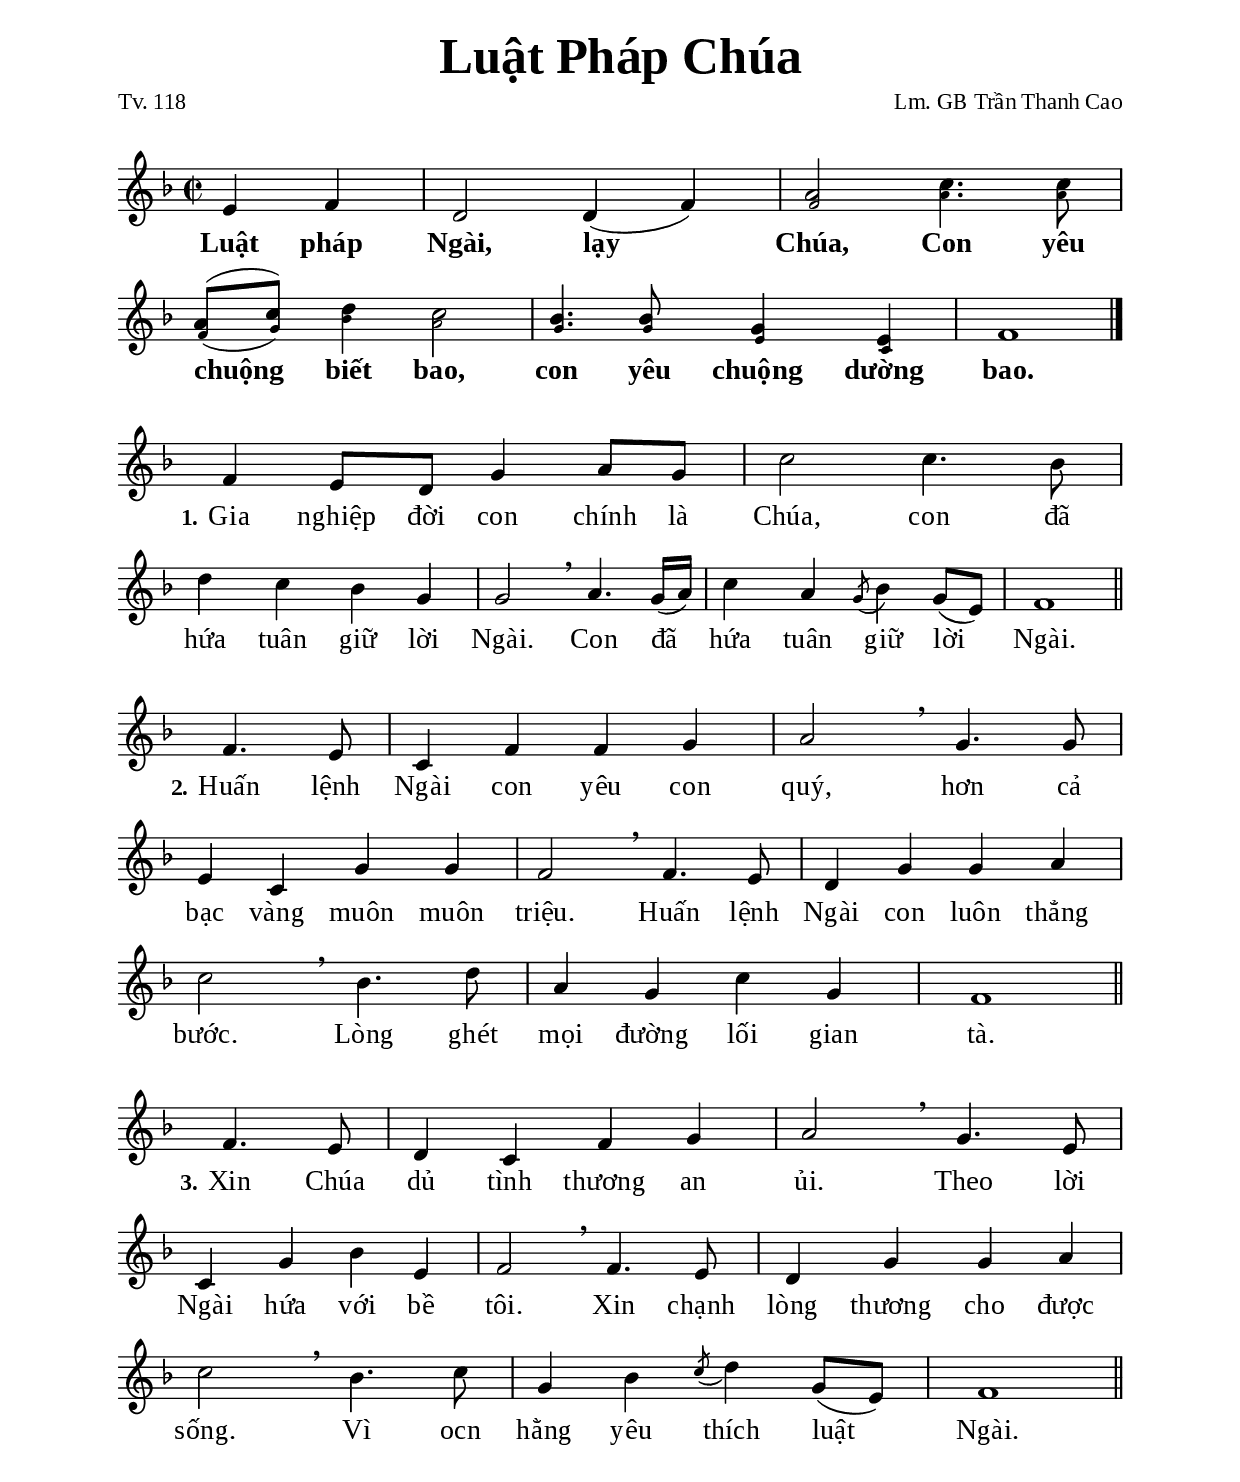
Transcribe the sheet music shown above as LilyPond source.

% Cài đặt chung
\version "2.22.1"
\include "english.ly"

\header {
  title = \markup { \fontsize #3 "Luật Pháp Chúa" }
  poet = "Tv. 118"
  composer = "Lm. GB Trần Thanh Cao"
  arranger = " "
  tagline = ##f
}

% Nhạc điệp khúc
nhacDiepKhucSop = \relative c' {
  \partial 2 e4 f |
  d2 d4 (f) |
  a2 c4. c8 |
  a _(c) d4 c2 |
  bf4. bf8 g4 e |
  f1 \bar "|."
}

nhacDiepKhucBas = \relative c' {
  \partial 2 e4 f |
  d2 d4 (f) |
  f2 a4. a8 |
  f ^(g) bf4 a2 |
  g4. g8 e4 c
}

% Nhạc phiên khúc
nhacPhienKhucMot = \relative c' {
  f4 e8 d g4 a8 g |
  c2 c4. bf8 |
  d4 c bf g |
  g2 \breathe a4. g16 (a) |
  c4 a \acciaccatura g8 bf4 g8 (e) |
  f1 \bar "||"
}

nhacPhienKhucHai = \relative c' {
  \partial 2 f4. e8 |
  c4 f f g |
  a2 \breathe g4. g8 |
  e4 c g' g |
  f2 \breathe f4. e8 |
  d4 g g a |
  c2 \breathe bf4. d8 |
  a4 g c g |
  f1 \bar "||"
}

nhacPhienKhucBa = \relative c' {
  \partial 2 f4. e8 |
  d4 c f g |
  a2 \breathe g4. e8 |
  c4 g' bf e, |
  f2 \breathe f4. e8 |
  d4 g g a |
  c2 \breathe bf4. c8 |
  g4 bf \acciaccatura c8 d4 g,8 (e) |
  f1 \bar "||"
}

% Lời điệp khúc
loiDiepKhuc = \lyricmode {
  Luật pháp Ngài, lạy Chúa,
  Con yêu chuộng biết bao,
  con yêu chuộng dường bao.
}

% Lời phiên khúc
loiPhienKhucMot = \lyricmode {
  \set stanza = #"1."
  Gia nghiệp đời con chính là Chúa,
  con đã hứa tuân giữ lời Ngài.
  Con đã hứa tuân giữ lời Ngài.
}

loiPhienKhucHai = \lyricmode {
  \set stanza = #"2."
  Huấn lệnh Ngài con yêu con quý,
  hơn cả bạc vàng muôn muôn triệu.
  Huấn lệnh Ngài con luôn thẳng bước.
  Lòng ghét mọi đường lối gian tà.
}

loiPhienKhucBa = \lyricmode {
  \set stanza = #"3."
  Xin Chúa dủ tình thương an ủi.
  Theo lời Ngài hứa với bề tôi.
  Xin chạnh lòng thương cho được sống.
  Vì ocn hằng yêu thích luật Ngài.
}


% Dàn trang
\paper {
  #(set-paper-size "a4")
  top-margin = 10\mm
  bottom-margin = 10\mm
  left-margin = 20\mm
  right-margin = 20\mm
  indent = #0
  #(define fonts
    (make-pango-font-tree
      "Liberation Serif"
      "Liberation Serif"
      "Liberation Serif"
      (/ 20 20)))
  page-count = #1
}

% Thiết lập tông và nhịp
TongNhip = { \key f \major \time 2/2 }

% Đổi kích thước nốt cho bè phụ
notBePhu =
#(define-music-function (font-size music) (number? ly:music?)
   (for-some-music
     (lambda (m)
       (if (music-is-of-type? m 'rhythmic-event)
           (begin
             (set! (ly:music-property m 'tweaks)
                   (cons `(font-size . ,font-size)
                         (ly:music-property m 'tweaks)))
             #t)
           #f))
     music)
   music)

\score {
  \new ChoirStaff <<
    \new Staff = diepKhuc \with {
        \consists "Merge_rests_engraver"
        %\magnifyStaff #(magstep +1)
        printPartCombineTexts = ##f
      }
      <<
      \new Voice \TongNhip \partCombine 
        \nhacDiepKhucSop
        \notBePhu -3 { \nhacDiepKhucBas }
      \new NullVoice = nhacThamChieu \nhacDiepKhucSop
      \new Lyrics \lyricsto nhacThamChieu \loiDiepKhuc
      >>
  >>
  \layout {
    \override Lyrics.LyricText.font-series = #'bold
    \override Lyrics.LyricText.font-size = #+2
    \override Lyrics.LyricSpace.minimum-distance = #4.0
    \override Score.BarNumber.break-visibility = ##(#f #f #f)
    \override Score.SpacingSpanner.uniform-stretching = ##t
  }
}

\score {
  \new ChoirStaff <<
    \new Staff = phienKhuc \with {
        %\magnifyStaff #(magstep +1)
      }
      <<
      \new Voice = beSop {
        \key f \major \time 2/2 \nhacPhienKhucMot
      }
    >>
    \new Lyrics \lyricsto beSop \loiPhienKhucMot
  >>
  \layout {
    \override Staff.TimeSignature.transparent = ##t
    \override Lyrics.LyricText.font-size = #+2
    \override Lyrics.LyricSpace.minimum-distance = #3.0
    \override Score.BarNumber.break-visibility = ##(#f #f #f)
    \override Score.SpacingSpanner.uniform-stretching = ##t
  } 
}

\score {
  \new ChoirStaff <<
    \new Staff = phienKhuc \with {
        %\magnifyStaff #(magstep +1)
      }
      <<
      \new Voice = beSop {
        \key f \major \time 2/2 \nhacPhienKhucHai
      }
    >>
    \new Lyrics \lyricsto beSop \loiPhienKhucHai
  >>
  \layout {
    \override Staff.TimeSignature.transparent = ##t
    \override Lyrics.LyricText.font-size = #+2
    \override Lyrics.LyricSpace.minimum-distance = #2.3
    \override Score.BarNumber.break-visibility = ##(#f #f #f)
    \override Score.SpacingSpanner.uniform-stretching = ##t
  } 
}

\score {
  \new ChoirStaff <<
    \new Staff = phienKhuc \with {
        %\magnifyStaff #(magstep +1)
      }
      <<
      \new Voice = beSop {
        \key f \major \time 2/2 \nhacPhienKhucBa
      }
    >>
    \new Lyrics \lyricsto beSop \loiPhienKhucBa
  >>
  \layout {
    \override Staff.TimeSignature.transparent = ##t
    \override Lyrics.LyricText.font-size = #+2
    \override Lyrics.LyricSpace.minimum-distance = #3.0
    \override Score.BarNumber.break-visibility = ##(#f #f #f)
    \override Score.SpacingSpanner.uniform-stretching = ##t
  } 
}
